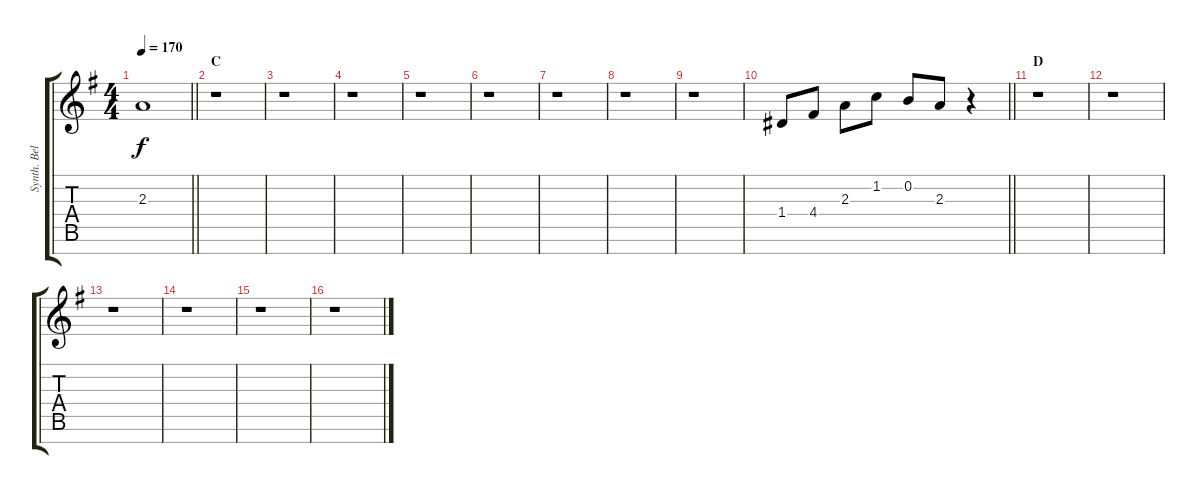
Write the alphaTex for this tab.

\track ("Synth. Bell" "Synth. Bel") {instrument vibraphone}
\staff {score tabs}
\tuning (E5 B4 G4 D4 A3 E3 B2) {hide}
\ts (4 4)
\tempo 170
\clef g2
\barLineRight lightlight
\ks g
2.3.1{dy f} |
\section ("" "C")
r.1 |
r.1 |
r.1 |
r.1 |
r.1 |
r.1 |
r.1 |
r.1 |
\barLineRight lightlight
1.4.8 4.4.8 2.3.8 1.2.8 0.2.8 2.3.8 r.4 |
\section ("" "D")
r.1 |
r.1 |
r.1 |
r.1 |
r.1 |
r.1
